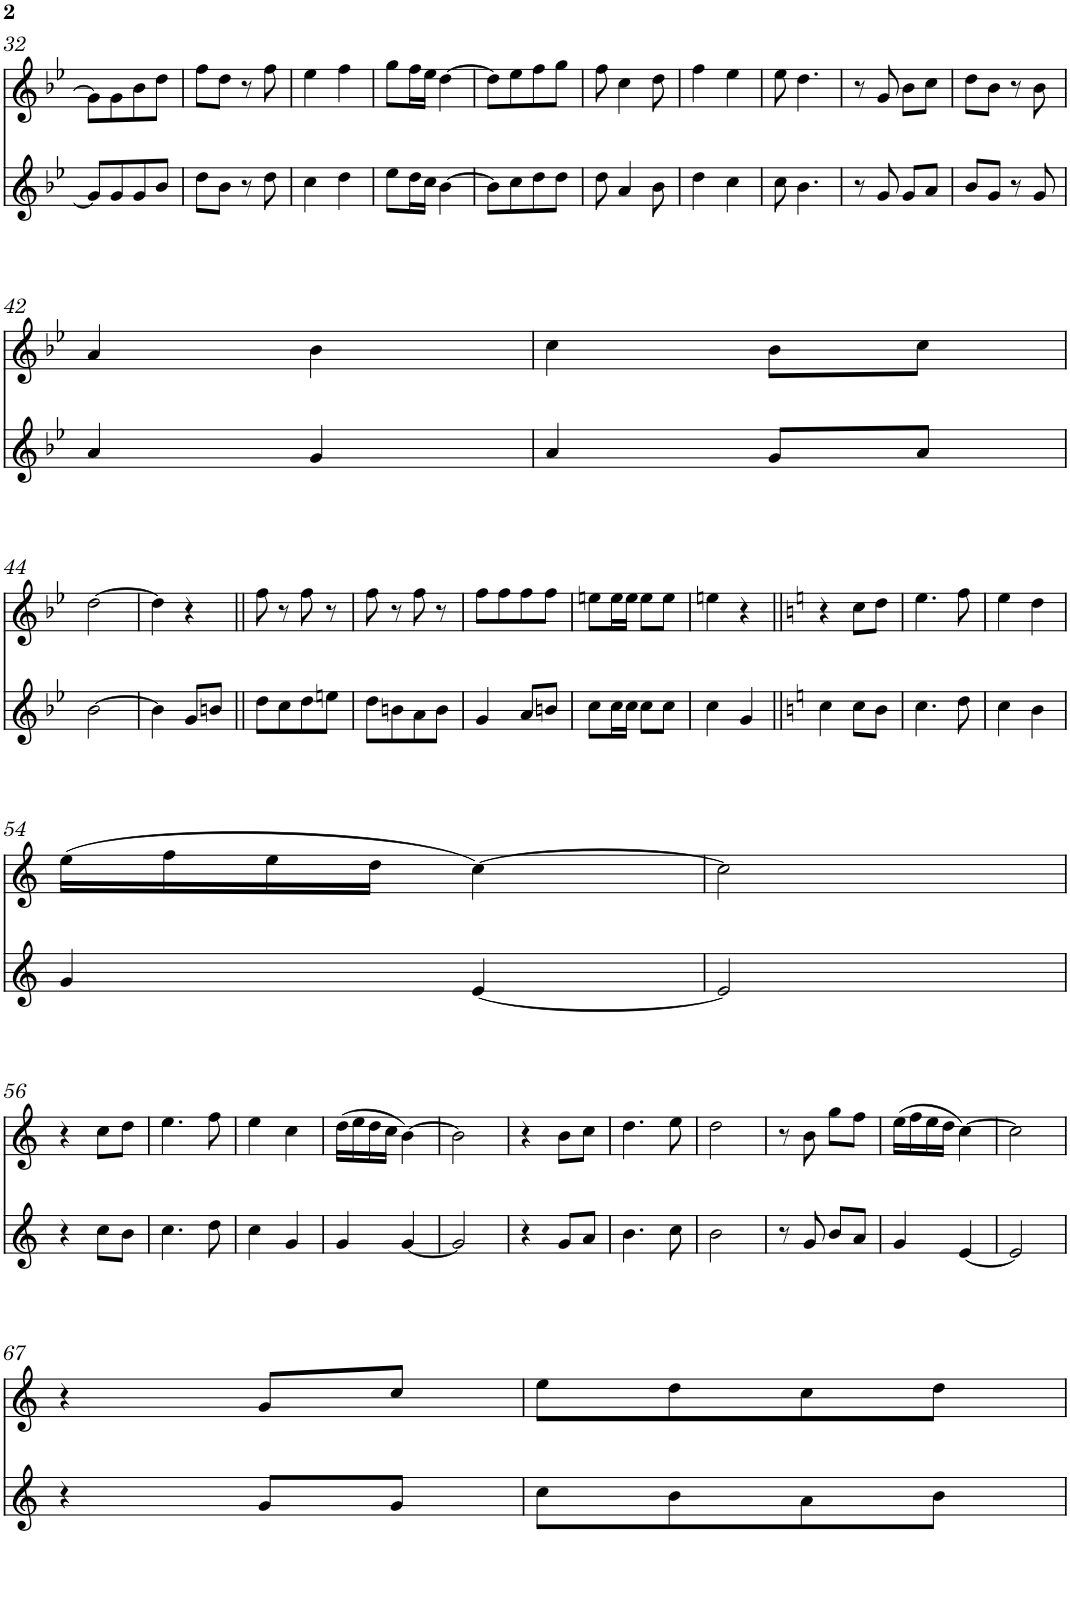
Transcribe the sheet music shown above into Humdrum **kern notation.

**kern	**kern
*part2	*part1
*staff2	*staff1
*I"Oboe	*I"Oboe
*I'Ob	*I'Ob
!!LO:PB:g=z
*clefG2	*clefG2
*k[b-e-]	*k[b-e-]
*M2/4	*M2/4
=32	=32
8g/L]	8g\L]
8g/	8g\
8g/	8b-\
8b-/J	8dd\J
=33	=33
8dd\L	8ff\L
8b-\J	8dd\J
8r	8r
8dd\	8ff\
=34	=34
4cc\	4ee-\
4dd\	4ff\
=35	=35
8ee-\L	8gg\L
16dd\L	16ff\L
16cc\JJ	16ee-\JJ
[4b-\	[4dd\
=36	=36
8b-\L]	8dd\L]
8cc\	8ee-\
8dd\	8ff\
8dd\J	8gg\J
=37	=37
8dd\	8ff\
4a/	4cc\
8b-\	8dd\
=38	=38
4dd\	4ff\
4cc\	4ee-\
=39	=39
8cc\	8ee-\
4.b-\	4.dd\
=40	=40
8r	8r
8g/	8g/
8g/L	8b-\L
8a/J	8cc\J
=41	=41
8b-/L	8dd\L
8g/J	8b-\J
8r	8r
8g/	8b-\
!!LO:LB:g=z
=42	=42
4a/	4a/
4g/	4b-\
=43	=43
4a/	4cc\
8g/L	8b-\L
8a/J	8cc\J
!!LO:LB:g=z
=44	=44
[2b-\	[2dd\
=45	=45
4b-\]	4dd\]
8g/L	4r
8bn/J	.
=46||	=46||
8dd\L	8ff\
8cc\	8r
8dd\	8ff\
8een\J	8r
=47	=47
8dd\L	8ff\
8bn\	8r
8a\	8ff\
8b\J	8r
=48	=48
4g/	8ff\L
.	8ff\
8a/L	8ff\
8bn/J	8ff\J
=49	=49
8cc\L	8een\L
16cc\L	16ee\L
16cc\JJ	16ee\JJ
8cc\L	8ee\L
8cc\J	8ee\J
=50	=50
4cc\	4een\
4g/	4r
=51||	=51||
*k[]	*k[]
4cc\	4r
8cc\L	8cc\L
8b\J	8dd\J
=52	=52
4.cc\	4.ee\
8dd\	8ff\
=53	=53
4cc\	4ee\
4b\	4dd\
!!LO:LB:g=z
=54	=54
4g/	(>16ee\LL
.	16ff\
.	16ee\
.	16dd\JJ
[4e/	[4cc\)
=55	=55
2e/]	2cc\]
!!LO:LB:g=z
=56	=56
4r	4r
8cc\L	8cc\L
8b\J	8dd\J
=57	=57
4.cc\	4.ee\
8dd\	8ff\
=58	=58
4cc\	4ee\
4g/	4cc\
=59	=59
4g/	(>16dd\LL
.	16ee\
.	16dd\
.	16cc\JJ
[4g/	[4b\)
=60	=60
2g/]	2b\]
=61	=61
4r	4r
8g/L	8b\L
8a/J	8cc\J
=62	=62
4.b\	4.dd\
8cc\	8ee\
=63	=63
2b\	2dd\
=64	=64
8r	8r
8g/	8b\
8b/L	8gg\L
8a/J	8ff\J
=65	=65
4g/	(>16ee\LL
.	16ff\
.	16ee\
.	16dd\JJ
[4e/	[4cc\)
=66	=66
2e/]	2cc\]
!!LO:LB:g=z
=67	=67
4r	4r
8g/L	8g/L
8g/J	8cc/J
=68	=68
8cc\L	8ee\L
8b\	8dd\
8a\	8cc\
8b\J	8dd\J
=	=
*-	*-
